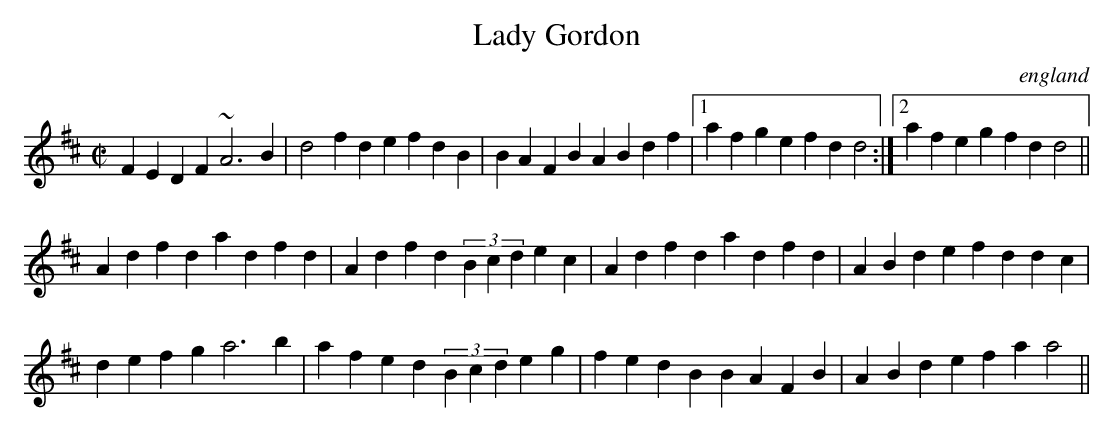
X:1
T:Lady Gordon
O:england
M:C|
L:1/4
K:D
FEDF ~A3B|d2fd efdB|BAFB ABdf|1 afge fdd2:|2 afeg fdd2||
Adfd adfd|Adfd (3Bcd ec|Adfd adfd|ABde fddc|
defg a3b|afed (3Bcd eg|fedB BAFB|ABde faa2||
